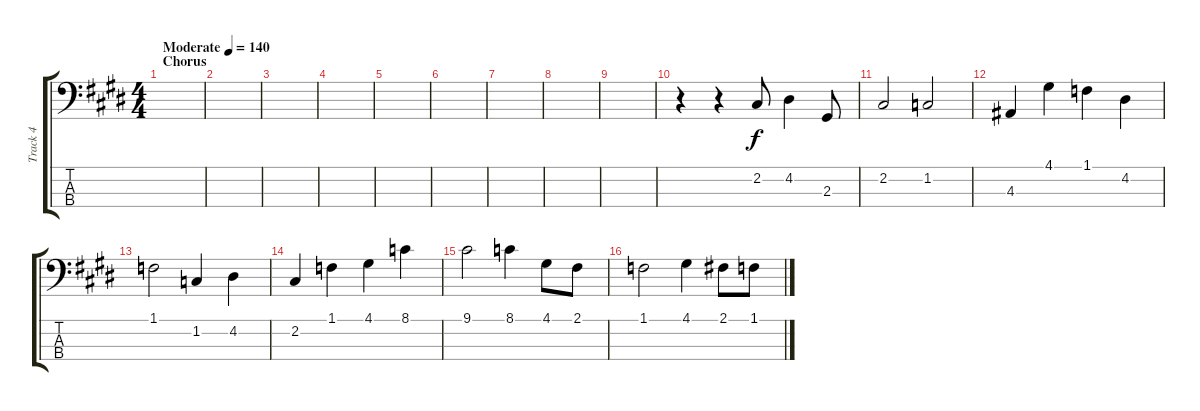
\track ("Track 4" "Track 4") {instrument electricbasspick}
\staff {score tabs}
\tuning (E2 B1 Gb1 Db1) {hide}
\ts (4 4)
\section ("" "Chorus")
\tempo (140 "Moderate")
\clef f4
\ks e
|
|
|
|
|
|
|
|
|
r.4 r.4 2.2.8 4.2.4 2.3.8 |
2.2.2 1.2.2 |
4.3.4 4.1.4 1.1.4 4.2.4 |
1.1.2 1.2.4 4.2.4 |
2.2.4 1.1.4 4.1.4 8.1.4 |
9.1.2 8.1.4 4.1.8 2.1.8 |
1.1.2 4.1.4 2.1.8 1.1.8
